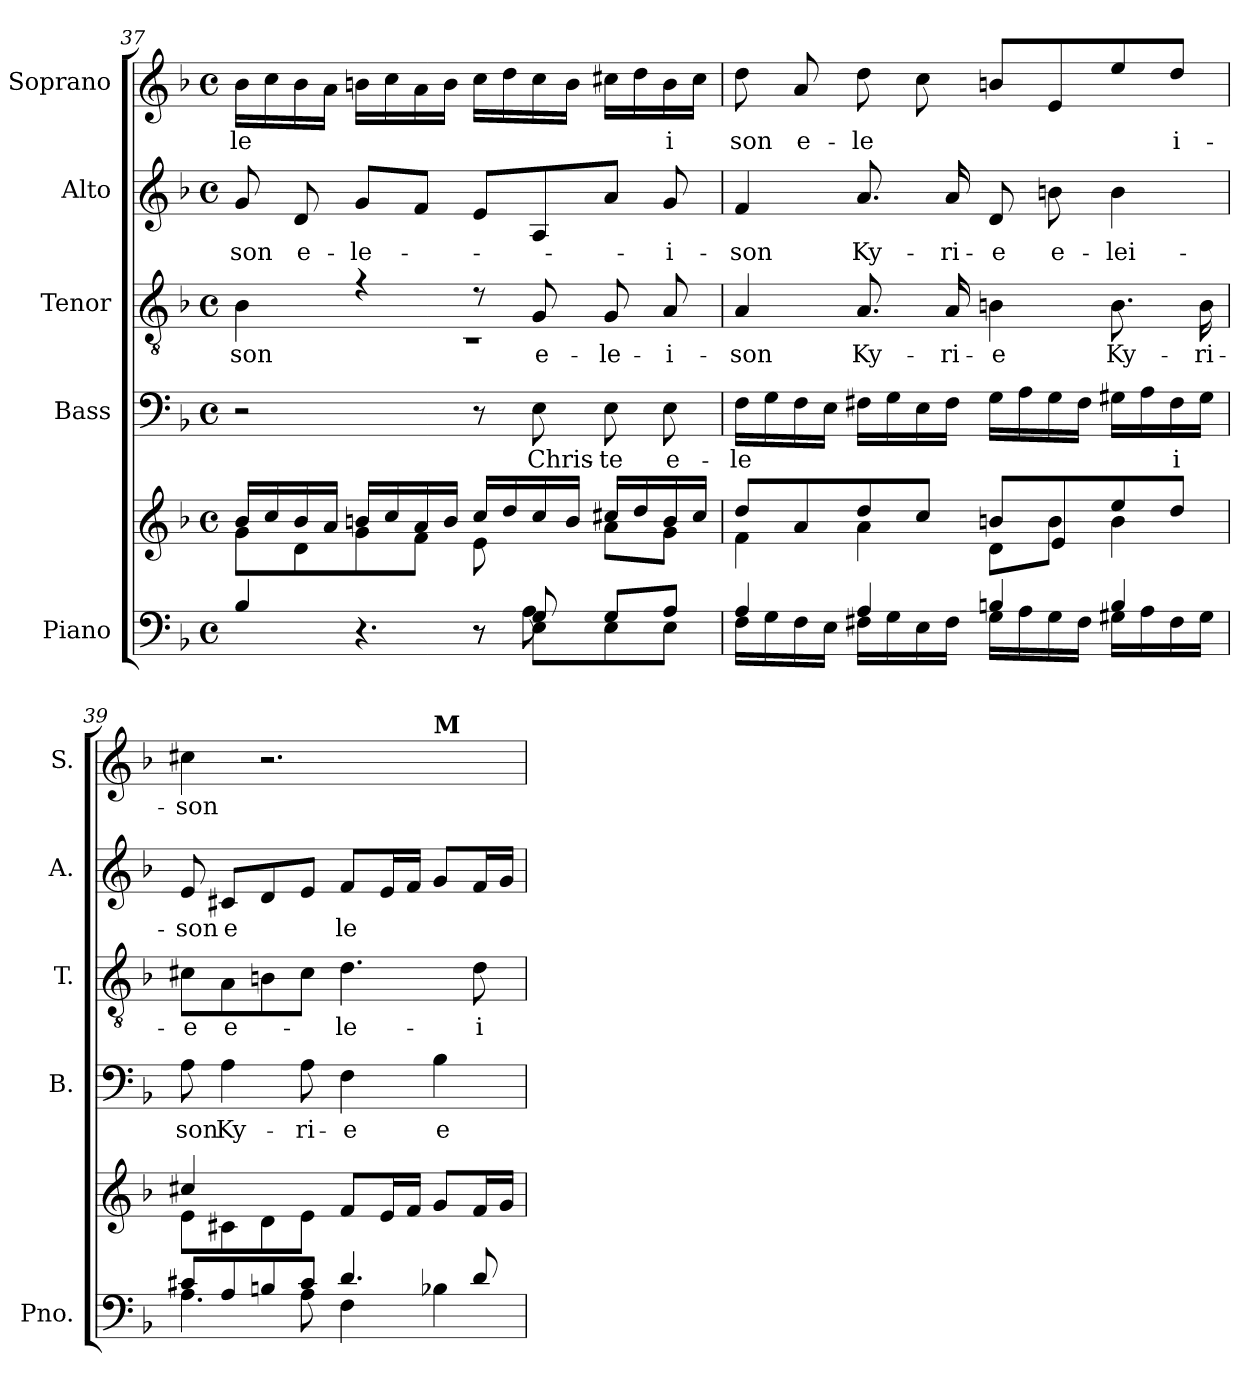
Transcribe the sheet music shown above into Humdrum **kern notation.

**kern	**kern	**kern	**text	**kern	**text	**kern	**text	**kern	**text
*part5	*part5	*part4	*part4	*part3	*part3	*part2	*part2	*part1	*part1
*staff6	*staff5	*staff4	*staff4	*staff3	*staff3	*staff2	*staff2	*staff1	*staff1
*I"Piano	*	*I"Bass	*	*I"Tenor	*	*I"Alto	*	*I"Soprano	*
*I'Pno.	*	*I'B.	*	*I'T.	*	*I'A.	*	*I'S.	*
*clefF4	*clefG2	*clefF4	*	*clefGv2	*	*clefG2	*	*clefG2	*
*k[b-]	*k[b-]	*k[b-]	*	*k[b-]	*	*k[b-]	*	*k[b-]	*
*F:	*F:	*F:	*	*F:	*	*F:	*	*F:	*
*M4/4	*M4/4	*M4/4	*	*M4/4	*	*M4/4	*	*M4/4	*
*met(c)	*met(c)	*met(c)	*	*met(c)	*	*met(c)	*	*met(c)	*
=37	=37	=37	=37	=37	=37	=37	=37	=37	=37
*^	*^	*	*	*	*	*	*	*	*
*	*^	*	*	*	*	*	*	*	*	*	*
!	!	!	!	!	!	!	!	!LO:LY:b	!	!LO:LY:b	!	!LO:LY:b
*	*	*	*	*	*	*	*^	*	*	*	*	*
4B-/	2ryy	2ryy	8g\L	16b-/LL	2r	.	4B-\	1r	-son	8g/	son	16b-\LL	-le
.	.	.	.	16cc/	.	.	.	.	.	.	.	16cc\	.
!	!	!	!	!	!	!	!	!	!	!	!LO:LY:b	!	!
.	.	.	8d\	16b-/	.	.	.	.	.	8d/	e-	16b-\	.
.	.	.	.	16a/JJ	.	.	.	.	.	.	.	16a\JJ	.
!	!	!	!	!	!	!	!	!	!	!	!LO:LY:b	!	!
4.r	.	.	8g\	16bn/LL	.	.	4r	.	.	8g/L	-le-	16bn\LL	.
.	.	.	.	16cc/	.	.	.	.	.	.	.	16cc\	.
.	.	.	8f\J	16a/	.	.	.	.	.	8f/J	.	16a\	.
.	.	.	.	16b/JJ	.	.	.	.	.	.	.	16b\JJ	.
.	8r	8r	8e\	16cc/LL	8r	.	8r	.	.	8e/L	.	16cc\LL	.
.	.	.	.	16dd/	.	.	.	.	.	.	.	16dd\	.
!	!	!	!	!	!	!LO:LY:b	!	!	!LO:LY:b	!	!	!	!
8G/	8E\L	8A\	8ryy	16cc/	8E\	Chris-	8G/	.	e-	8A/	.	16cc\	.
.	.	.	.	16b/JJ	.	.	.	.	.	.	.	16b\JJ	.
!	!	!	!	!	!	!LO:LY:b	!	!	!LO:LY:b	!	!	!	!
8G/L	8E\	4ryy	8a\L	16cc#X/LL	8E\	-te	8G/	.	-le-	8a/J	.	16cc#X\LL	.
.	.	.	.	16dd/	.	.	.	.	.	.	.	16dd\	.
!	!	!	!	!	!	!LO:LY:b	!	!	!LO:LY:b	!	!LO:LY:b	!	!LO:LY:b
8A/J	8E\J	.	8g\J	16b/	8E\	e-	8A/	.	-i-	8g/	-i-	16b\	i
.	.	.	.	16cc#/JJ	.	.	.	.	.	.	.	16cc#\JJ	.
*	*v	*v	*	*	*	*	*v	*v	*	*	*	*	*
=38	=38	=38	=38	=38	=38	=38	=38	=38	=38	=38	=38
!	!	!	!	!	!LO:LY:b	!	!LO:LY:b	!	!LO:LY:b	!	!LO:LY:b
16F\LL	4A/	4f\	8dd/L	16F\LL	-le	4A/	-son	4f/	-son	8dd\	son
16G\	.	.	.	16G\	.	.	.	.	.	.	.
!	!	!	!	!	!	!	!	!	!	!	!LO:LY:b
16F\	.	.	8a/	16F\	.	.	.	.	.	8a/	e-
16E\JJ	.	.	.	16E\JJ	.	.	.	.	.	.	.
!	!	!	!	!	!	!	!LO:LY:b	!	!LO:LY:b	!	!LO:LY:b
16F#X\LL	4A/	4a\	8dd/	16F#X\LL	.	8.A/	Ky-	8.a/	Ky-	8dd\	le-
16G\	.	.	.	16G\	.	.	.	.	.	.	.
16E\	.	.	8cc/J	16E\	.	.	.	.	.	8cc\	.
!	!	!	!	!	!	!	!LO:LY:b	!	!LO:LY:b	!	!
16F#\JJ	.	.	.	16F#\JJ	.	16A/	-ri-	16a/	-ri-	.	.
!	!	!	!	!	!	!	!LO:LY:b	!	!LO:LY:b	!	!
16G\LL	4Bn/	8d\L	8bn/L	16G\LL	.	4Bn\	-e	8d/	-e	8bn/L	.
16A\	.	.	.	16A\	.	.	.	.	.	.	.
!	!	!	!	!	!	!	!	!	!LO:LY:b	!	!LO:LY:b
16G\	.	8b\J	8e/	16G\	.	.	.	8bn\	e-	8e/	---
16F#\JJ	.	.	.	16F#\JJ	.	.	.	.	.	.	.
!	!	!	!	!	!	!	!LO:LY:b	!	!LO:LY:b	!	!
16G#X\LL	4B/	4b\	8ee/	16G#X\LL	.	8.B\	Ky-	4b\	-lei-	8ee/	.
16A\	.	.	.	16A\	.	.	.	.	.	.	.
!	!	!	!	!	!LO:LY:b	!	!	!	!	!	!LO:LY:b
16F#\	.	.	8dd/J	16F#\	i	.	.	.	.	8dd/J	-i-
!	!	!	!	!	!	!	!LO:LY:b	!	!	!	!
16G#\JJ	.	.	.	16G#\JJ	.	16B\	-ri-	.	.	.	.
!!LO:LB:g=z
=39	=39	=39	=39	=39	=39	=39	=39	=39	=39	=39	=39
!	!	!	!	!	!LO:LY:b	!	!LO:LY:b	!	!LO:LY:b	!	!LO:LY:b
*	*	*	*	*	*	*	*	*	*	*^	*
4.A\	8c#X/L	8e\L	4cc#X/	8A\	son	8c#X\L	-e	8e/	-son	4cc#X\	2.ryy	-son
!	!	!	!	!	!LO:LY:b	!	!LO:LY:b	!	!LO:LY:b	!	!	!
.	8A/	8c#X\	.	4A\	Ky-	8A\	e-	8c#X/L	e	.	.	.
.	8Bn/	8d\	2.ryy	.	.	8Bn\	.	8d/	.	2.r	.	.
!	!	!	!	!	!LO:LY:b	!	!	!	!	!	!	!
8A\	8c#/J	8e\J	.	8A\	-ri-	8c#\J	.	8e/J	.	.	.	.
!	!	!	!	!	!LO:LY:b	!	!LO:LY:b	!	!LO:LY:b	!	!	!
4F\	4.d/	8f/L	.	4F\	-e	4.d\	-le-	8f/L	le	.	.	.
.	.	16e/L	.	.	.	.	.	16e/L	.	.	.	.
.	.	16f/JJ	.	.	.	.	.	16f/JJ	.	.	.	.
!	!	!	!	!	!	!	!	!	!	!	!LO:TX:a:B:t=M	!
!	!	!	!	!	!LO:LY:b	!	!	!	!	!	!	!
4B-X\	.	8g/L	.	4B-\	e-	.	.	8g/L	.	.	4ryy	.
!	!	!	!	!	!	!	!LO:LY:b	!	!	!	!	!
.	8d/	16f/L	.	.	.	8d\	-i-	16f/L	.	.	.	.
.	.	16g/JJ	.	.	.	.	.	16g/JJ	.	.	.	.
*v	*v	*	*	*	*	*	*	*	*	*v	*v	*
*	*v	*v	*	*	*	*	*	*	*	*
=	=	=	=	=	=	=	=	=	=
*-	*-	*-	*-	*-	*-	*-	*-	*-	*-
